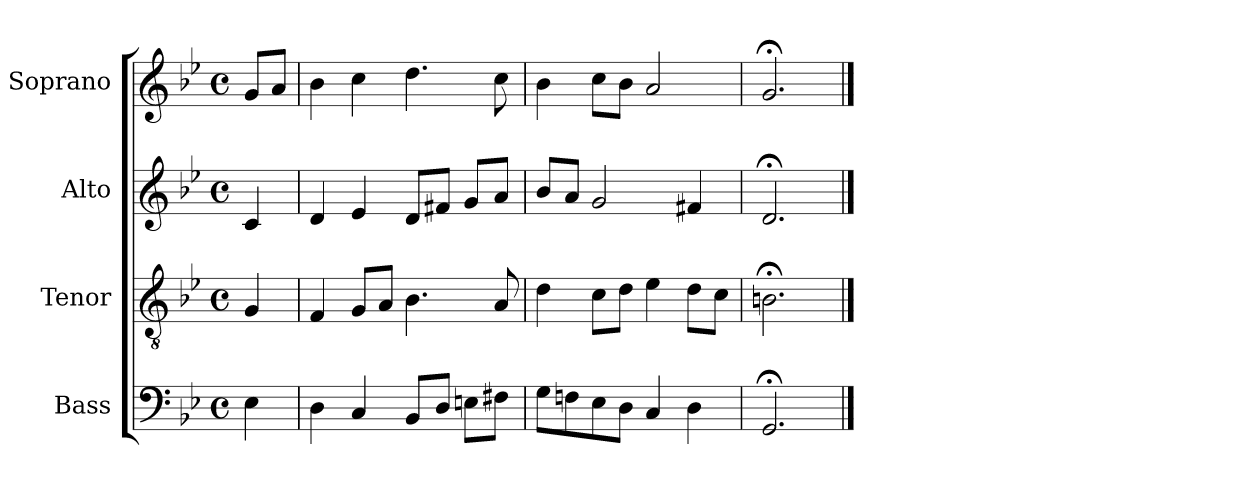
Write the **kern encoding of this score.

**kern	**kern	**kern	**kern
*part4	*part3	*part2	*part1
*staff4	*staff3	*staff2	*staff1
*I"Bass	*I"Tenor	*I"Alto	*I"Soprano
*I'B	*I'T	*I'A	*I'S
*clefF4	*clefGv2	*clefG2	*clefG2
*k[b-e-]	*k[b-e-]	*k[b-e-]	*k[b-e-]
*g:	*g:	*g:	*g:
*M4/4	*M4/4	*M4/4	*M4/4
*met(c)	*met(c)	*met(c)	*met(c)
*MM100	*MM100	*MM100	*MM100
=	=	=	=
4E-	4G	4c	8gL
.	.	.	8aJ
=9	=9	=9	=9
4D	4F	4d	4b-
4C	8GL	4e-	4cc
.	8AJ	.	.
8BB-L	4.B-	8dL	4.dd
8DJ	.	8f#XJ	.
8EnL	.	8gL	.
8F#XJ	8A	8aJ	8cc
=10	=10	=10	=10
8GL	4d	8b-L	4b-
8Fn	.	8aJ	.
8E-	8cL	2g	8ccL
8DJ	8dJ	.	8b-J
4C	4e-	.	2a
4D	8dL	4f#X	.
.	8cJ	.	.
=11	=11	=11	=11
2.GG;<	2.Bn;<	2.d;<	2.g;<
==	==	==	==
*-	*-	*-	*-
